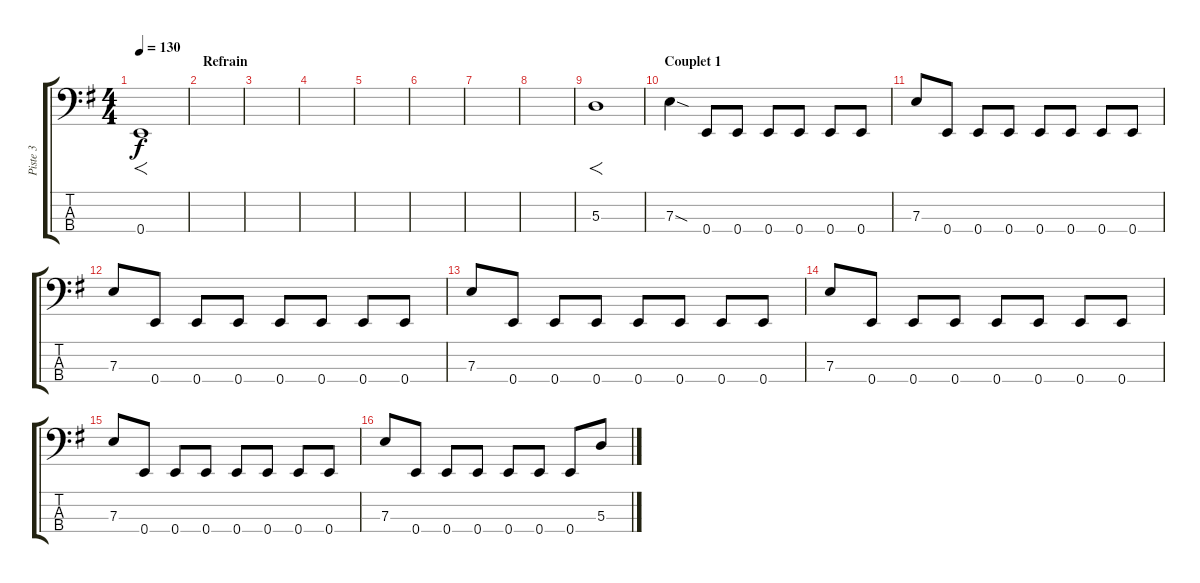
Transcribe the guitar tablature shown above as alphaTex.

\track ("Piste 3" "Piste 3") {instrument electricbassfinger}
\staff {score tabs}
\tuning (G2 D2 A1 E1) {hide}
\ts (4 4)
\tempo 130
\clef f4
\ks eminor
0.4.1{f dy f instrument electricbassfinger} |
\section ("" "Refrain")
|
|
|
|
|
|
|
5.3.1{f} |
\section ("" "Couplet 1")
7.3{sod}.4 0.4.8 0.4.8 0.4.8 0.4.8 0.4.8 0.4.8 |
7.3.8 0.4.8 0.4.8 0.4.8 0.4.8 0.4.8 0.4.8 0.4.8 |
7.3.8 0.4.8 0.4.8 0.4.8 0.4.8 0.4.8 0.4.8 0.4.8 |
7.3.8 0.4.8 0.4.8 0.4.8 0.4.8 0.4.8 0.4.8 0.4.8 |
7.3.8 0.4.8 0.4.8 0.4.8 0.4.8 0.4.8 0.4.8 0.4.8 |
7.3.8 0.4.8 0.4.8 0.4.8 0.4.8 0.4.8 0.4.8 0.4.8 |
7.3.8 0.4.8 0.4.8 0.4.8 0.4.8 0.4.8 0.4.8 5.3{sl}.8
